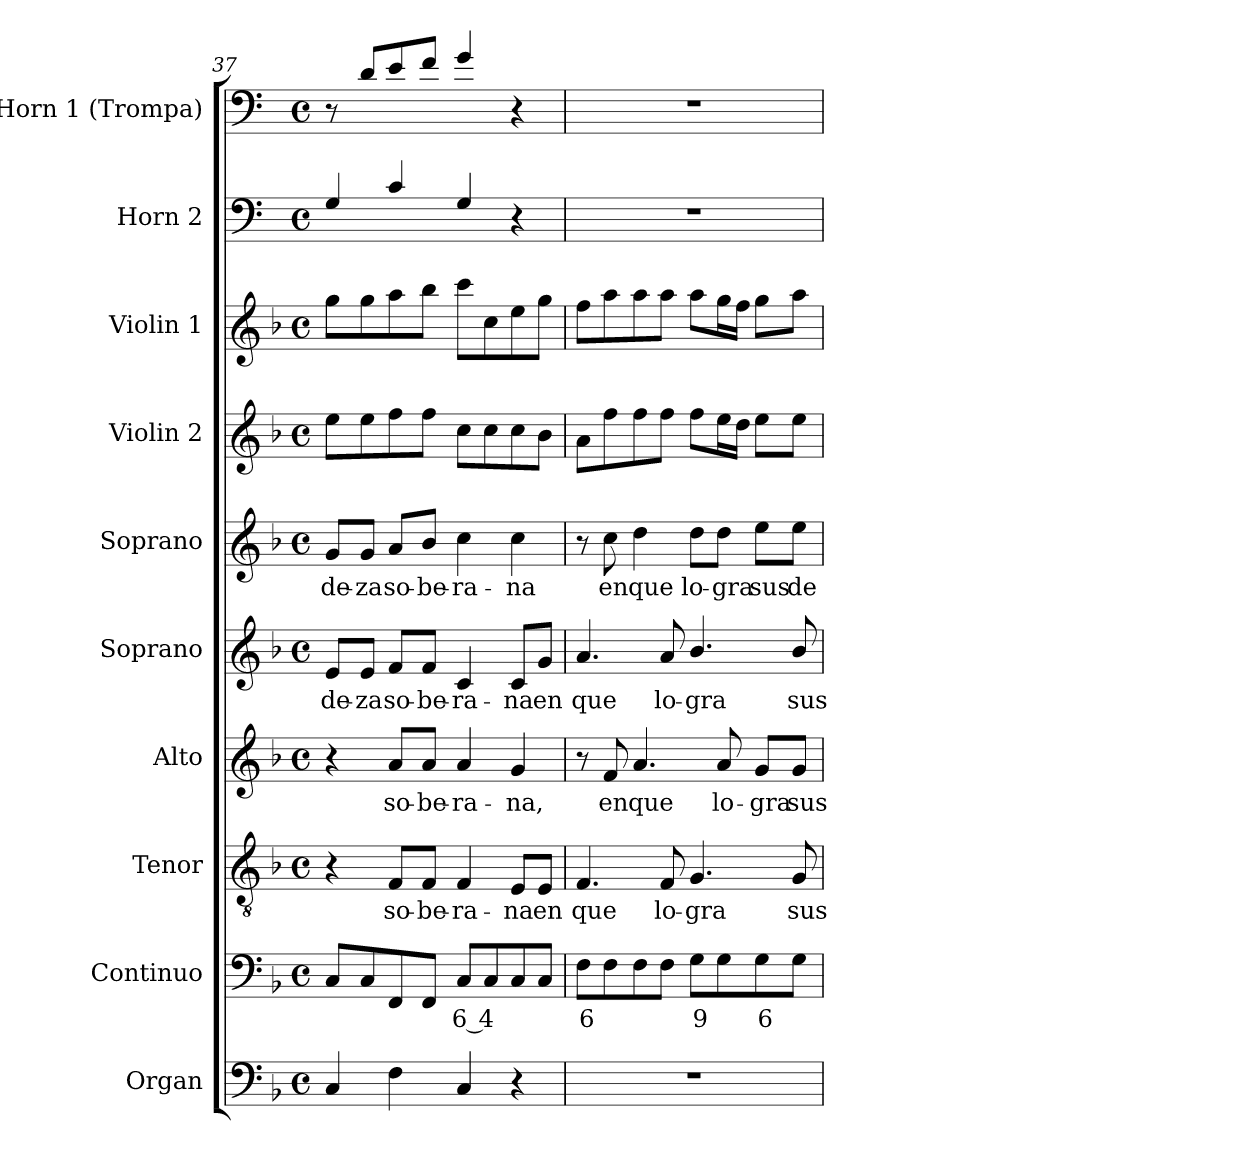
**kern	**kern	**text	**kern	**text	**kern	**text	**kern	**text	**kern	**text	**kern	**kern	**kern	**kern
*part10	*part9	*part9	*part8	*part8	*part7	*part7	*part6	*part6	*part5	*part5	*part4	*part3	*part2	*part1
*staff10	*staff9	*staff9	*staff8	*staff8	*staff7	*staff7	*staff6	*staff6	*staff5	*staff5	*staff4	*staff3	*staff2	*staff1
*I"Organ	*I"Continuo	*	*I"Tenor	*	*I"Alto	*	*I"Soprano	*	*I"Soprano	*	*I"Violin 2	*I"Violin 1	*I"Horn  2	*I"Horn  1 (Trompa)
*I'Org.	*I'Cont.	*	*I'T.	*	*I'A.	*	*I'S.	*	*I'S.	*	*I'Vln. 2	*I'Vln. 1	*I'Hn.	*I'Hn.
*clefF4	*clefF4	*	*clefGv2	*	*clefG2	*	*clefG2	*	*clefG2	*	*clefG2	*clefG2	*clefF4	*clefF4
*	*	*	*ITrd7c12	*	*	*	*	*	*	*	*	*	*ITrd4c7	*ITrd4c7
*k[b-]	*k[b-]	*	*k[b-]	*	*k[b-]	*	*k[b-]	*	*k[b-]	*	*k[b-]	*k[b-]	*k[b-]	*k[b-]
*F:	*F:	*	*F:	*	*F:	*	*F:	*	*F:	*	*F:	*F:	*F:	*F:
*M4/4	*M4/4	*	*M4/4	*	*M4/4	*	*M4/4	*	*M4/4	*	*M4/4	*M4/4	*M4/4	*M4/4
*met(c)	*met(c)	*	*met(c)	*	*met(c)	*	*met(c)	*	*met(c)	*	*met(c)	*met(c)	*met(c)	*met(c)
=37	=37	=37	=37	=37	=37	=37	=37	=37	=37	=37	=37	=37	=37	=37
!	!	!	!	!	!	!	!	!LO:LY:b:color=#000000	!	!	!	!	!	!
!	!	!	!	!	!	!	!	!	!	!LO:LY:b:color=#000000	!	!	!	!
4Ci/	8Ci/L	.	4r	.	4r	.	8ei/L	-de-	8gi/L	-de-	8eei\L	8ggi\L	4Ci/	8r
!	!	!	!	!	!	!	!	!LO:LY:b:color=#000000	!	!	!	!	!	!
!	!	!	!	!	!	!	!	!	!	!LO:LY:b:color=#000000	!	!	!	!
.	8Ci/	.	.	.	.	.	8ei/J	-za	8gi/J	-za	8eei\	8ggi\	.	8Gi/L
!	!	!	!	!LO:LY:b:color=#000000	!	!	!	!	!	!	!	!	!	!
!	!	!	!	!	!	!LO:LY:b:color=#000000	!	!	!	!	!	!	!	!
!	!	!	!	!	!	!	!	!LO:LY:b:color=#000000	!	!	!	!	!	!
!	!	!	!	!	!	!	!	!	!	!LO:LY:b:color=#000000	!	!	!	!
4Fi\	8FFi/	.	8FFi/L	so-	8ai/L	so-	8fi/L	so-	8ai/L	so-	8ffi\	8aai\	4Fi/	8Ai/
!	!	!	!	!LO:LY:b:color=#000000	!	!	!	!	!	!	!	!	!	!
!	!	!	!	!	!	!LO:LY:b:color=#000000	!	!	!	!	!	!	!	!
!	!	!	!	!	!	!	!	!LO:LY:b:color=#000000	!	!	!	!	!	!
!	!	!	!	!	!	!	!	!	!	!LO:LY:b:color=#000000	!	!	!	!
.	8FFi/J	.	8FFi/J	-be-	8ai/J	-be-	8fi/J	-be-	8b-i/J	-be-	8ffi\J	8bb-i\J	.	8B-i/J
!	!	!LO:LY:b:color=#000000	!	!	!	!	!	!	!	!	!	!	!	!
!	!	!	!	!LO:LY:b:color=#000000	!	!	!	!	!	!	!	!	!	!
!	!	!	!	!	!	!LO:LY:b:color=#000000	!	!	!	!	!	!	!	!
!	!	!	!	!	!	!	!	!LO:LY:b:color=#000000	!	!	!	!	!	!
!	!	!	!	!	!	!	!	!	!	!LO:LY:b:color=#000000	!	!	!	!
4Ci/	8Ci/L	6 4	4FFi/	-ra-	4ai/	-ra-	4ci/	-ra-	4cci\	-ra-	8cci\L	8ccci\L	4Ci/	4ci/
.	8Ci/	.	.	.	.	.	.	.	.	.	8cci\	8cci\	.	.
!	!	!	!	!LO:LY:b:color=#000000	!	!	!	!	!	!	!	!	!	!
!	!	!	!	!	!	!LO:LY:b:color=#000000	!	!	!	!	!	!	!	!
!	!	!	!	!	!	!	!	!LO:LY:b:color=#000000	!	!	!	!	!	!
!	!	!	!	!	!	!	!	!	!	!LO:LY:b:color=#000000	!	!	!	!
4r	8Ci/	.	8EEi/L	-na	4gi/	-na,	8ci/L	-na	4cci\	-na	8cci\	8eei\	4r	4r
!	!	!	!	!LO:LY:b:color=#000000	!	!	!	!	!	!	!	!	!	!
!	!	!	!	!	!	!	!	!LO:LY:b:color=#000000	!	!	!	!	!	!
.	8Ci/J	.	8EEi/J	en	.	.	8gi/J	en	.	.	8b-i\J	8ggi\J	.	.
!!LO:LB:g=z
=38	=38	=38	=38	=38	=38	=38	=38	=38	=38	=38	=38	=38	=38	=38
!	!	!LO:LY:b:color=#000000	!	!	!	!	!	!	!	!	!	!	!	!
!	!	!	!	!LO:LY:b:color=#000000	!	!	!	!	!	!	!	!	!	!
!	!	!	!	!	!	!	!	!LO:LY:b:color=#000000	!	!	!	!	!	!
1r	8Fi\L	6	4.FFi/	que	8r	.	4.ai/	que	8r	.	8ai\L	8ffi\L	1r	1r
!	!	!	!	!	!	!LO:LY:b:color=#000000	!	!	!	!	!	!	!	!
!	!	!	!	!	!	!	!	!	!	!LO:LY:b:color=#000000	!	!	!	!
.	8Fi\	.	.	.	8fi/	en	.	.	8cci\	en	8ffi\	8aai\	.	.
!	!	!	!	!	!	!LO:LY:b:color=#000000	!	!	!	!	!	!	!	!
!	!	!	!	!	!	!	!	!	!	!LO:LY:b:color=#000000	!	!	!	!
.	8Fi\	.	.	.	4.ai/	que	.	.	4ddi\	que	8ffi\	8aai\	.	.
!	!	!	!	!LO:LY:b:color=#000000	!	!	!	!	!	!	!	!	!	!
!	!	!	!	!	!	!	!	!LO:LY:b:color=#000000	!	!	!	!	!	!
.	8Fi\J	.	8FFi/	lo-	.	.	8ai/	lo-	.	.	8ffi\J	8aai\J	.	.
!	!	!LO:LY:b:color=#000000	!	!	!	!	!	!	!	!	!	!	!	!
!	!	!	!	!LO:LY:b:color=#000000	!	!	!	!	!	!	!	!	!	!
!	!	!	!	!	!	!	!	!LO:LY:b:color=#000000	!	!	!	!	!	!
!	!	!	!	!	!	!	!	!	!	!LO:LY:b:color=#000000	!	!	!	!
.	8Gi\L	9	4.GGi/	-gra	.	.	4.b-i/	-gra	8ddi\L	lo-	8ffi\L	8aai\L	.	.
!	!	!	!	!	!	!LO:LY:b:color=#000000	!	!	!	!	!	!	!	!
!	!	!	!	!	!	!	!	!	!	!LO:LY:b:color=#000000	!	!	!	!
.	8Gi\	.	.	.	8ai/	lo-	.	.	8ddi\J	-gra	16eei\L	16ggi\L	.	.
.	.	.	.	.	.	.	.	.	.	.	16ddi\JJ	16ffi\JJ	.	.
!	!	!LO:LY:b:color=#000000	!	!	!	!	!	!	!	!	!	!	!	!
!	!	!	!	!	!	!LO:LY:b:color=#000000	!	!	!	!	!	!	!	!
!	!	!	!	!	!	!	!	!	!	!LO:LY:b:color=#000000	!	!	!	!
.	8Gi\	6	.	.	8gi/L	-gra	.	.	8eei\L	sus	8eei\L	8ggi\L	.	.
!	!	!	!	!LO:LY:b:color=#000000	!	!	!	!	!	!	!	!	!	!
!	!	!	!	!	!	!LO:LY:b:color=#000000	!	!	!	!	!	!	!	!
!	!	!	!	!	!	!	!	!LO:LY:b:color=#000000	!	!	!	!	!	!
!	!	!	!	!	!	!	!	!	!	!LO:LY:b:color=#000000	!	!	!	!
.	8Gi\J	.	8GGi/	sus	8gi/J	sus	8b-i/	sus	8eei\J	de-	8eei\J	8aai\J	.	.
=	=	=	=	=	=	=	=	=	=	=	=	=	=	=
*-	*-	*-	*-	*-	*-	*-	*-	*-	*-	*-	*-	*-	*-	*-
